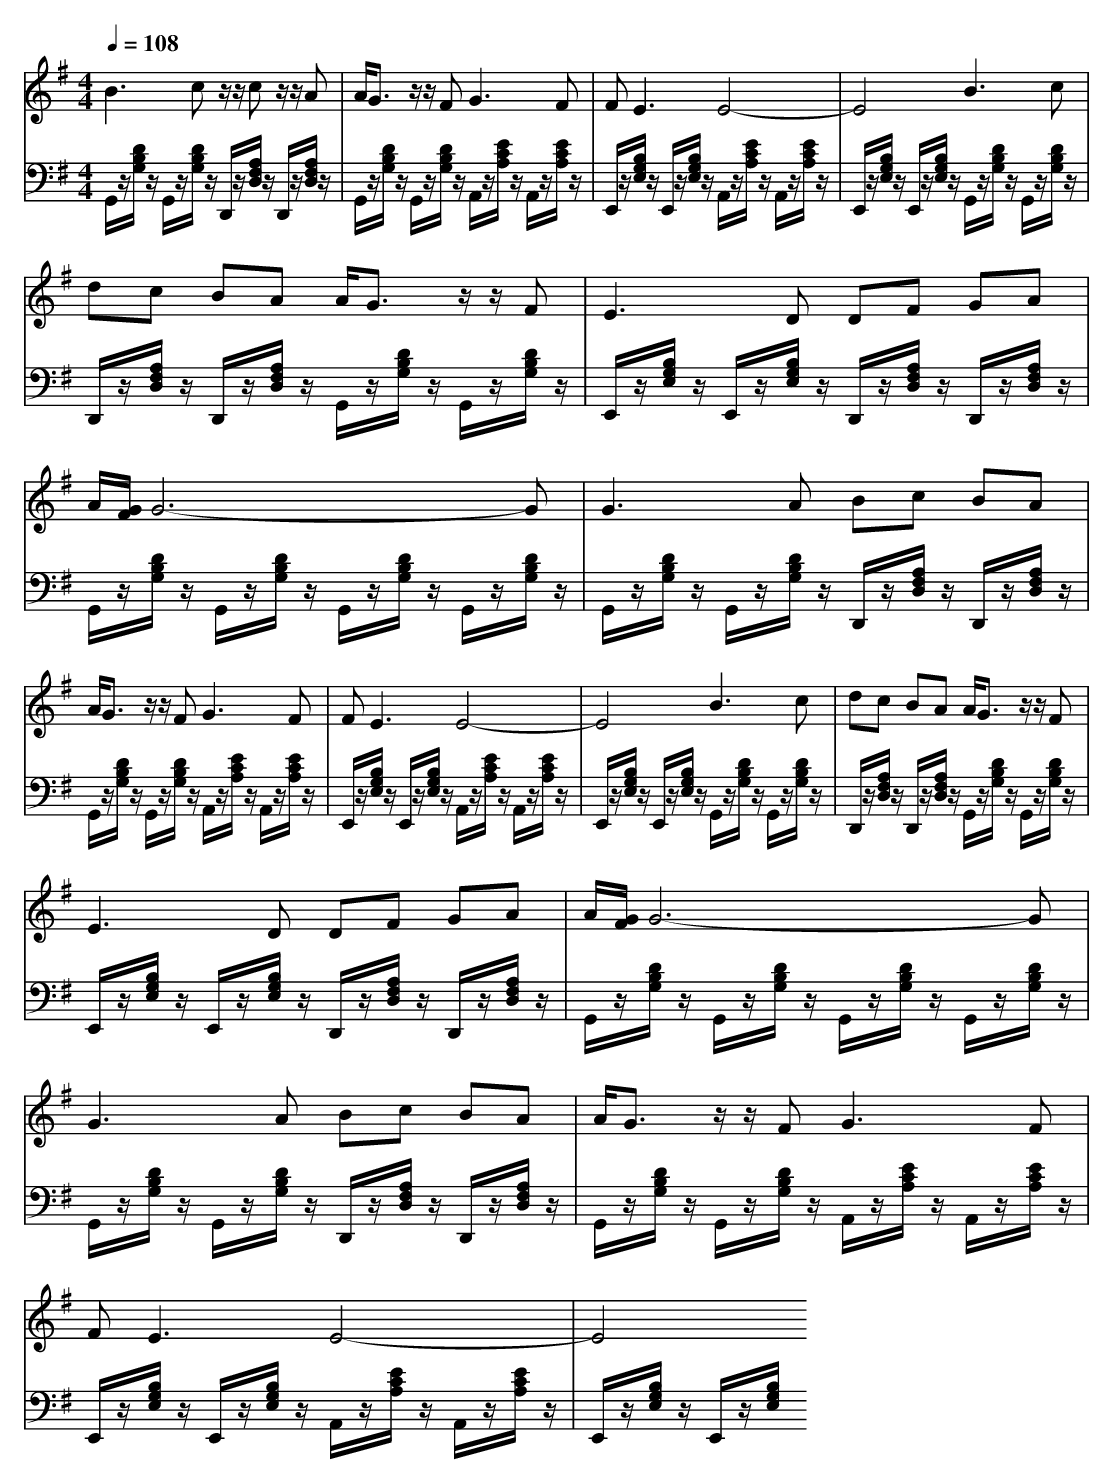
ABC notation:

X:1
T:
M: 4/4
L: 1/8
Q:1/4=108
K:G % 1 sharps
V:1
B3c z/2z/2c z/2z/2A|A<G z/2z/2F2<G2F|F2<E2 E4-|E4 B3c|
dc BA A<G z/2z/2F|E3D DF GA|A/2[G/2F/2]G6-G|G3A Bc BA|
A<G z/2z/2F2<G2F|F2<E2 E4-|E4 B3c|dc BA A<G z/2z/2F|
E3D DF GA|A/2[G/2F/2]G6-G|G3A Bc BA|A<G z/2z/2F2<G2F|
F2<E2 E4-|E4
V:2
G,,/2z/2[D/2B,/2G,/2]z/2 G,,/2z/2[D/2B,/2G,/2]z/2 D,,/2z/2[A,/2F,/2D,/2]z/2 D,,/2z/2[A,/2F,/2D,/2]z/2|G,,/2z/2[D/2B,/2G,/2]z/2 G,,/2z/2[D/2B,/2G,/2]z/2 A,,/2z/2[E/2C/2A,/2]z/2 A,,/2z/2[E/2C/2A,/2]z/2|E,,/2z/2[B,/2G,/2E,/2]z/2 E,,/2z/2[B,/2G,/2E,/2]z/2 A,,/2z/2[E/2C/2A,/2]z/2 A,,/2z/2[E/2C/2A,/2]z/2|E,,/2z/2[B,/2G,/2E,/2]z/2 E,,/2z/2[B,/2G,/2E,/2]z/2 G,,/2z/2[D/2B,/2G,/2]z/2 G,,/2z/2[D/2B,/2G,/2]z/2|
D,,/2z/2[A,/2F,/2D,/2]z/2 D,,/2z/2[A,/2F,/2D,/2]z/2 G,,/2z/2[D/2B,/2G,/2]z/2 G,,/2z/2[D/2B,/2G,/2]z/2|E,,/2z/2[B,/2G,/2E,/2]z/2 E,,/2z/2[B,/2G,/2E,/2]z/2 D,,/2z/2[A,/2F,/2D,/2]z/2 D,,/2z/2[A,/2F,/2D,/2]z/2|G,,/2z/2[D/2B,/2G,/2]z/2 G,,/2z/2[D/2B,/2G,/2]z/2 G,,/2z/2[D/2B,/2G,/2]z/2 G,,/2z/2[D/2B,/2G,/2]z/2|G,,/2z/2[D/2B,/2G,/2]z/2 G,,/2z/2[D/2B,/2G,/2]z/2 D,,/2z/2[A,/2F,/2D,/2]z/2 D,,/2z/2[A,/2F,/2D,/2]z/2|
G,,/2z/2[D/2B,/2G,/2]z/2 G,,/2z/2[D/2B,/2G,/2]z/2 A,,/2z/2[E/2C/2A,/2]z/2 A,,/2z/2[E/2C/2A,/2]z/2|E,,/2z/2[B,/2G,/2E,/2]z/2 E,,/2z/2[B,/2G,/2E,/2]z/2 A,,/2z/2[E/2C/2A,/2]z/2 A,,/2z/2[E/2C/2A,/2]z/2|E,,/2z/2[B,/2G,/2E,/2]z/2 E,,/2z/2[B,/2G,/2E,/2]z/2 G,,/2z/2[D/2B,/2G,/2]z/2 G,,/2z/2[D/2B,/2G,/2]z/2|D,,/2z/2[A,/2F,/2D,/2]z/2 D,,/2z/2[A,/2F,/2D,/2]z/2 G,,/2z/2[D/2B,/2G,/2]z/2 G,,/2z/2[D/2B,/2G,/2]z/2|
E,,/2z/2[B,/2G,/2E,/2]z/2 E,,/2z/2[B,/2G,/2E,/2]z/2 D,,/2z/2[A,/2F,/2D,/2]z/2 D,,/2z/2[A,/2F,/2D,/2]z/2|G,,/2z/2[D/2B,/2G,/2]z/2 G,,/2z/2[D/2B,/2G,/2]z/2 G,,/2z/2[D/2B,/2G,/2]z/2 G,,/2z/2[D/2B,/2G,/2]z/2|G,,/2z/2[D/2B,/2G,/2]z/2 G,,/2z/2[D/2B,/2G,/2]z/2 D,,/2z/2[A,/2F,/2D,/2]z/2 D,,/2z/2[A,/2F,/2D,/2]z/2|G,,/2z/2[D/2B,/2G,/2]z/2 G,,/2z/2[D/2B,/2G,/2]z/2 A,,/2z/2[E/2C/2A,/2]z/2 A,,/2z/2[E/2C/2A,/2]z/2|
E,,/2z/2[B,/2G,/2E,/2]z/2 E,,/2z/2[B,/2G,/2E,/2]z/2 A,,/2z/2[E/2C/2A,/2]z/2 A,,/2z/2[E/2C/2A,/2]z/2|E,,/2z/2[B,/2G,/2E,/2]z/2 E,,/2z/2[B,/2G,/2E,/2]
